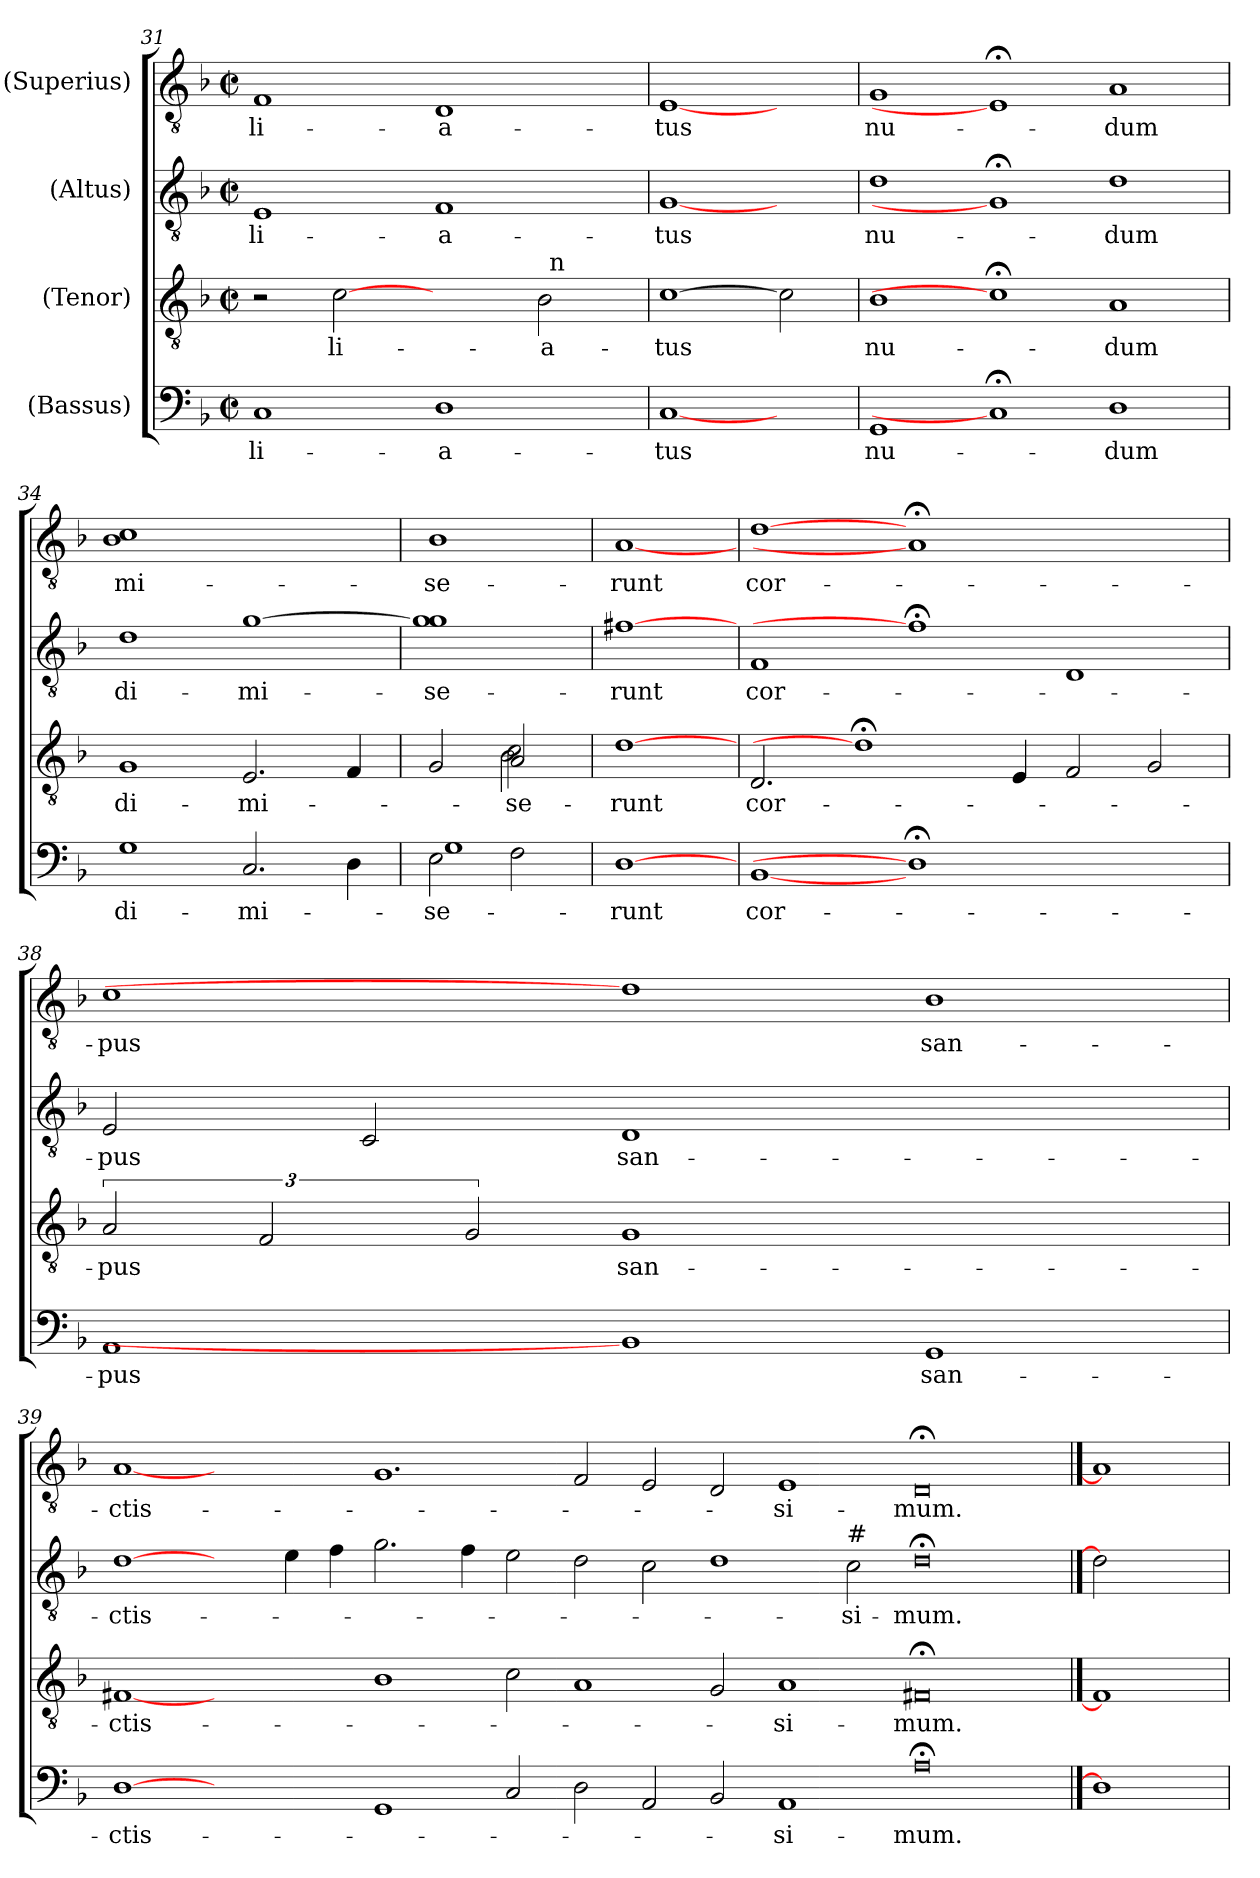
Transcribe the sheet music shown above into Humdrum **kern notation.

**kern	**text	**kern	**text	**kern	**text	**kern	**text
*part4	*part4	*part3	*part3	*part2	*part2	*part1	*part1
*staff4	*staff4	*staff3	*staff3	*staff2	*staff2	*staff1	*staff1
*I"(Bassus)	*	*I"(Tenor)	*	*I"(Altus)	*	*I"(Superius)	*
*clefF4	*	*clefGv2	*	*clefGv2	*	*clefGv2	*
*k[b-]	*	*k[b-]	*	*k[b-]	*	*k[b-]	*
*F:	*	*F:	*	*F:	*	*F:	*
*M2/2	*	*M2/2	*	*M2/2	*	*M2/2	*
*met(c|)	*	*met(c|)	*	*met(c|)	*	*met(c|)	*
=31	=31	=31	=31	=31	=31	=31	=31
!	!LO:LY:b:rj	!	!	!	!LO:LY:b:rj	!	!LO:LY:b:rj
*	*	*^	*	*	*	*	*
1C	-li-	2r	3%2ryy	.	1E	-li-	1F	-li-
!	!	!	!	!LO:LY:b:rj	!	!	!	!
.	.	[2c	.	-li-	.	.	.	.
.	.	.	3%2ryy	.	.	.	.	.
!	!LO:LY:b:rj	!	!	!	!	!LO:LY:b:rj	!	!LO:LY:b:rj
1D	-a-	2ryy	.	.	1F	-a-	1D	-a-
.	.	.	6ryy	.	.	.	.	.
!	!	!	!	!LO:LY:b	!	!	!	!
.	.	2B-\	48ryy	-a-	.	.	.	.
!	!	!	!LO:TX:a:t=n	!	!	!	!	!
.	.	.	3ryy	.	.	.	.	.
.	.	.	12..ryy	.	.	.	.	.
=32	=32	=32	=32	=32	=32	=32	=32	=32
!	!LO:LY:b	!	!	!LO:LY:b	!	!LO:LY:b	!	!LO:LY:b
*	*	*v	*v	*	*	*	*	*
[1C	-tus	[1c	-tus	[1G	-tus	[1E	-tus
2ryy	.	2c]	.	2ryy	.	2ryy	.
=33	=33	=33	=33	=33	=33	=33	=33
!	!LO:LY:b	!	!LO:LY:b	!	!LO:LY:b	!	!LO:LY:b
1GG	nu-	1B-	nu-	1d	nu-	1G	nu-
1C;]	.	1c;<]	.	1G;]	.	1E;]	.
!	!LO:LY:b	!	!LO:LY:b	!	!LO:LY:b	!	!LO:LY:b
1D	-dum	1A	-dum	1d	-dum	1A	-dum
!!LO:LB:g=z
=34	=34	=34	=34	=34	=34	=34	=34
!	!LO:LY:b:rj	!	!LO:LY:b:rj	!	!LO:LY:b:rj	!	!LO:LY:b:rj
1G	di-	1G	di-	1d	di-	1B- 1c	-mi-
!	!LO:LY:b	!	!LO:LY:b	!	!LO:LY:b	!	!
2.C/	-mi-	2.E/	-mi-	[>1g	-mi-	1ryy	.
4D\	.	4F/	.	.	.	.	.
=35	=35	=35	=35	=35	=35	=35	=35
*^	*	*	*	*	*	*	*
!	!	!LO:LY:b	!	!	!	!LO:LY:b	!	!LO:LY:b
*	*	*	*^	*	*	*	*	*
*	*	*	*	*^	*	*	*	*	*
2E\	1G	-se-	2G/	2ryy	2ryy	.	1g] 1g	-se-	1B-	-se-
!	!	!	!	!	!	!LO:LY:b	!	!	!	!
2F\	.	.	2A/	2B-\	2c\	-se-	.	.	.	.
*v	*v	*	*	*	*	*	*	*	*	*
=36	=36	=36	=36	=36	=36	=36	=36	=36	=36
!	!LO:LY:b	!	!	!	!LO:LY:b	!	!LO:LY:b	!	!LO:LY:b
*	*	*v	*v	*v	*	*	*	*	*
[1D	-runt	[1d	-runt	[1f#X	-runt	[1A	-runt
=37	=37	=37	=37	=37	=37	=37	=37
!	!LO:LY:b	!	!LO:LY:b	!	!LO:LY:b	!	!LO:LY:b
[1BB-	cor-	2.D/	cor-	1F	cor-	[1d	cor-
.	.	1d;<]	.	.	.	.	.
1D;<]	.	.	.	1f#;<]	.	1A;]	.
.	.	4E/	.	.	.	.	.
1ryy	.	2F/	.	1D	.	1ryy	.
.	.	2G/	.	.	.	.	.
=38	=38	=38	=38	=38	=38	=38	=38
!	!LO:LY:b	!	!LO:LY:b	!	!LO:LY:b	!	!LO:LY:b
1AA	-pus	3A/	-pus	2E/	-pus	1c	-pus
.	.	3F/	.	.	.	.	.
.	.	.	.	2C/	.	.	.
.	.	3G/	.	.	.	.	.
!	!	!	!LO:LY:b	!	!LO:LY:b	!	!
1BB-]	.	1G	san-	1D	san-	1d]	.
!	!LO:LY:b	!	!	!	!	!	!LO:LY:b
1GG	san-	1ryy	.	1ryy	.	1B-	san-
!!LO:LB:g=z
=39	=39	=39	=39	=39	=39	=39	=39
!	!LO:LY:b	!	!LO:LY:b	!	!LO:LY:b	!	!LO:LY:b
[1D	-ctis-	[1F#X	-ctis-	[1d	-ctis-	[1A	-ctis-
1ryy	.	1ryy	.	2ryy	.	1ryy	.
.	.	.	.	4e\	.	.	.
.	.	.	.	4f\	.	.	.
1GG	.	1B-	.	2.g\	.	1.G	.
.	.	.	.	4f\	.	.	.
2C/	.	2c\	.	2e\	.	.	.
2D\	.	1A	.	2d\	.	2F/	.
2AA/	.	.	.	2c\	.	2E/	.
2BB-/	.	2G/	.	1d	.	2D/	.
!	!LO:LY:b:rj	!	!LO:LY:b:rj	!	!	!	!LO:LY:b:rj
1AA	-si-	1A	-si-	.	.	1E	-si-
!	!	!	!	!LO:TX:a:t=#	!	!	!
!	!	!	!	!	!LO:LY:b	!	!
.	.	.	.	2c\	-si-	.	.
!	!LO:LY:b	!	!LO:LY:b	!	!LO:LY:b	!	!LO:LY:b
0A;<	-mum.	0F#X;	-mum.	0d;<	-mum.	0D;	-mum.
==40	==40	==40	==40	==40	==40	==40	==40
1D]	.	1F#]	.	2d]	.	1A]	.
.	.	.	.	2ryy	.	.	.
=	=	=	=	=	=	=	=
*-	*-	*-	*-	*-	*-	*-	*-
